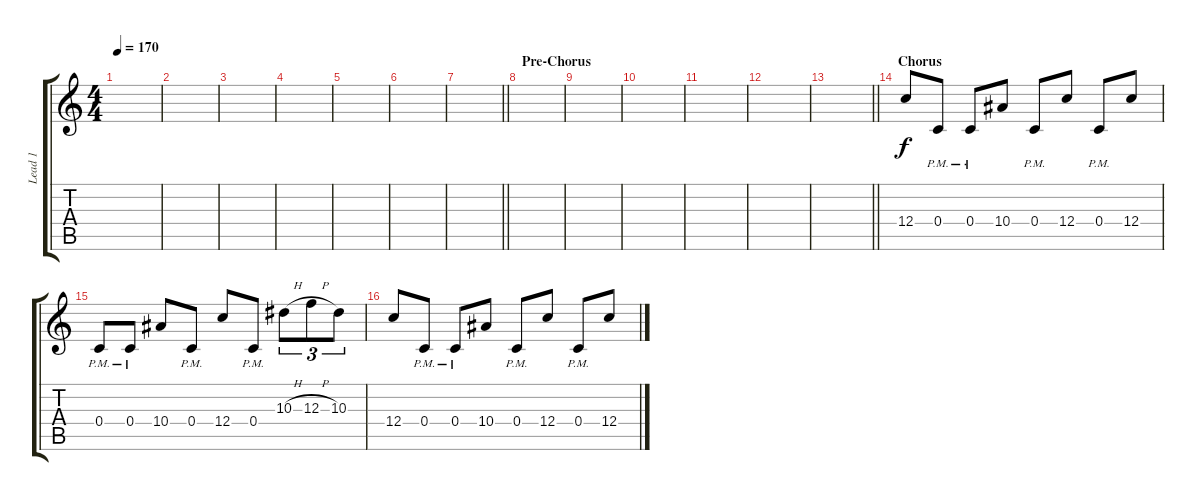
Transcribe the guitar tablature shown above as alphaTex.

\track ("Lead 1" "Lead 1") {instrument distortionguitar}
\staff {score tabs}
\tuning (D4 A3 F3 C3 G2 C2) {hide}
\ts (4 4)
\tempo 170
\clef g2
\ks c
|
|
|
|
|
|
\barLineRight lightlight
|
\section ("" "Pre-Chorus")
|
|
|
|
|
\barLineRight lightlight
|
\section ("" "Chorus")
12.4.8 0.4{pm}.8 0.4{pm}.8 10.4.8 0.4{pm}.8 12.4.8 0.4{pm}.8 12.4.8 |
0.4{pm}.8 0.4{pm}.8 10.4.8 0.4{pm}.8 12.4.8 0.4{pm}.8 10.3{h}.8{tu (3 2)} 12.3{h}.8{tu (3 2)} 10.3.8{tu (3 2)} |
12.4.8 0.4{pm}.8 0.4{pm}.8 10.4.8 0.4{pm}.8 12.4.8 0.4{pm}.8 12.4.8
